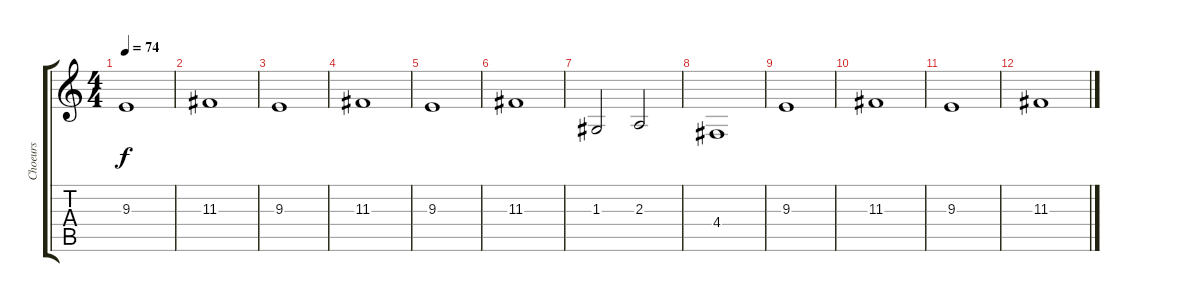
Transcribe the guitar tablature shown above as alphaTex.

\track ("Choeurs" "Choeurs") {instrument choiraahs}
\staff {score tabs}
\tuning (E4 B3 G3 D3 A2 E2) {hide}
\ts (4 4)
\tempo 74
\clef g2
\ks c
9.3.1{dy f} |
11.3.1 |
9.3.1 |
11.3.1 |
9.3.1 |
11.3.1 |
1.3.2 2.3.2 |
4.4.1 |
9.3.1 |
11.3.1 |
9.3.1{volume 0} |
11.3.1
